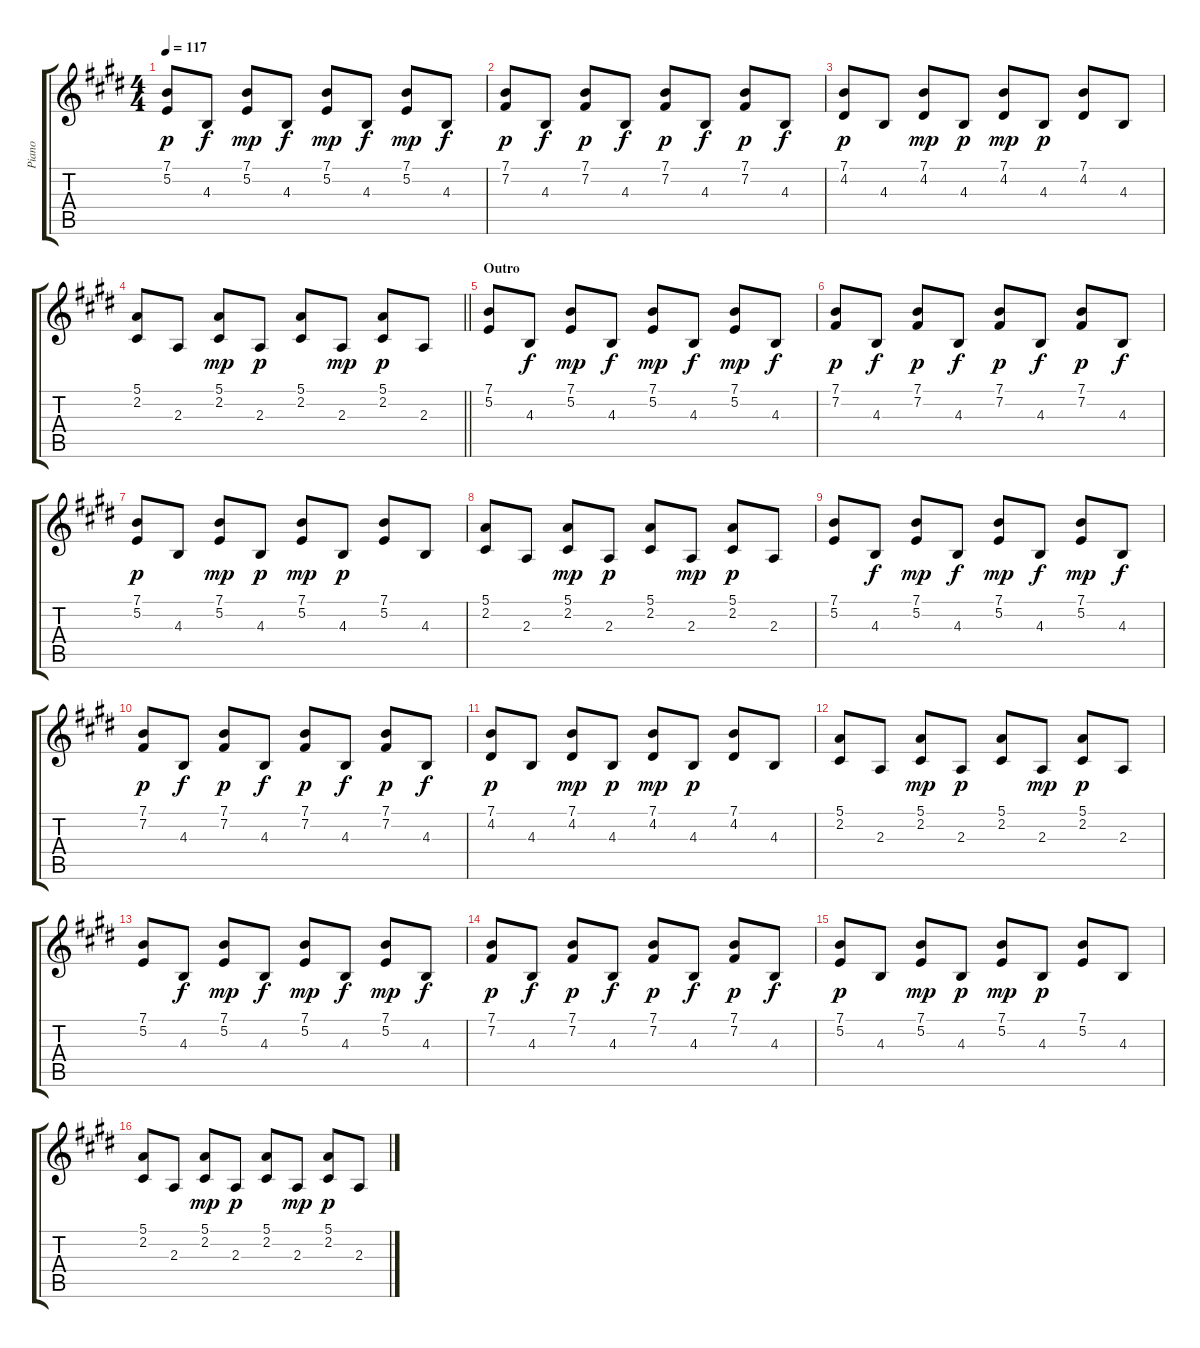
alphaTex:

\track ("Piano" "Piano") {instrument acousticgrandpiano}
\staff {score tabs}
\tuning (E4 B3 G3 D3 A2 E2) {hide}
\ts (4 4)
\tempo 117
\clef g2
\ks c#minor
(7.1 5.2).8{dy p} 4.3.8{dy f} (7.1 5.2).8{dy mp} 4.3.8{dy f} (7.1 5.2).8{dy mp} 4.3.8{dy f} (7.1 5.2).8{dy mp} 4.3.8{dy f} |
(7.1 7.2).8{dy p} 4.3.8{dy f} (7.1 7.2).8{dy p} 4.3.8{dy f} (7.1 7.2).8{dy p} 4.3.8{dy f} (7.1 7.2).8{dy p} 4.3.8{dy f} |
(7.1 4.2).8{dy p} 4.3.8 (7.1 4.2).8{dy mp} 4.3.8{dy p} (7.1 4.2).8{dy mp} 4.3.8{dy p} (7.1 4.2).8 4.3.8 |
\barLineRight lightlight
(5.1 2.2).8 2.3.8 (5.1 2.2).8{dy mp} 2.3.8{dy p} (5.1 2.2).8 2.3.8{dy mp} (5.1 2.2).8{dy p} 2.3.8 |
\section ("" "Outro")
(7.1 5.2).8 4.3.8{dy f} (7.1 5.2).8{dy mp} 4.3.8{dy f} (7.1 5.2).8{dy mp} 4.3.8{dy f} (7.1 5.2).8{dy mp} 4.3.8{dy f} |
(7.1 7.2).8{dy p} 4.3.8{dy f} (7.1 7.2).8{dy p} 4.3.8{dy f} (7.1 7.2).8{dy p} 4.3.8{dy f} (7.1 7.2).8{dy p} 4.3.8{dy f} |
(7.1 5.2).8{dy p} 4.3.8 (7.1 5.2).8{dy mp} 4.3.8{dy p} (7.1 5.2).8{dy mp} 4.3.8{dy p} (7.1 5.2).8 4.3.8 |
(5.1 2.2).8 2.3.8 (5.1 2.2).8{dy mp} 2.3.8{dy p} (5.1 2.2).8 2.3.8{dy mp} (5.1 2.2).8{dy p} 2.3.8 |
(7.1 5.2).8 4.3.8{dy f} (7.1 5.2).8{dy mp} 4.3.8{dy f} (7.1 5.2).8{dy mp} 4.3.8{dy f} (7.1 5.2).8{dy mp} 4.3.8{dy f} |
(7.1 7.2).8{dy p} 4.3.8{dy f} (7.1 7.2).8{dy p} 4.3.8{dy f} (7.1 7.2).8{dy p} 4.3.8{dy f} (7.1 7.2).8{dy p} 4.3.8{dy f} |
(7.1 4.2).8{dy p} 4.3.8 (7.1 4.2).8{dy mp} 4.3.8{dy p} (7.1 4.2).8{dy mp} 4.3.8{dy p} (7.1 4.2).8 4.3.8 |
(5.1 2.2).8 2.3.8 (5.1 2.2).8{dy mp} 2.3.8{dy p} (5.1 2.2).8 2.3.8{dy mp} (5.1 2.2).8{dy p} 2.3.8 |
(7.1 5.2).8 4.3.8{dy f} (7.1 5.2).8{dy mp} 4.3.8{dy f} (7.1 5.2).8{dy mp} 4.3.8{dy f} (7.1 5.2).8{dy mp} 4.3.8{dy f} |
(7.1 7.2).8{dy p} 4.3.8{dy f} (7.1 7.2).8{dy p} 4.3.8{dy f} (7.1 7.2).8{dy p} 4.3.8{dy f} (7.1 7.2).8{dy p} 4.3.8{dy f} |
(7.1 5.2).8{dy p} 4.3.8 (7.1 5.2).8{dy mp} 4.3.8{dy p} (7.1 5.2).8{dy mp} 4.3.8{dy p} (7.1 5.2).8 4.3.8 |
(5.1 2.2).8 2.3.8 (5.1 2.2).8{dy mp} 2.3.8{dy p} (5.1 2.2).8 2.3.8{dy mp} (5.1 2.2).8{dy p} 2.3.8
